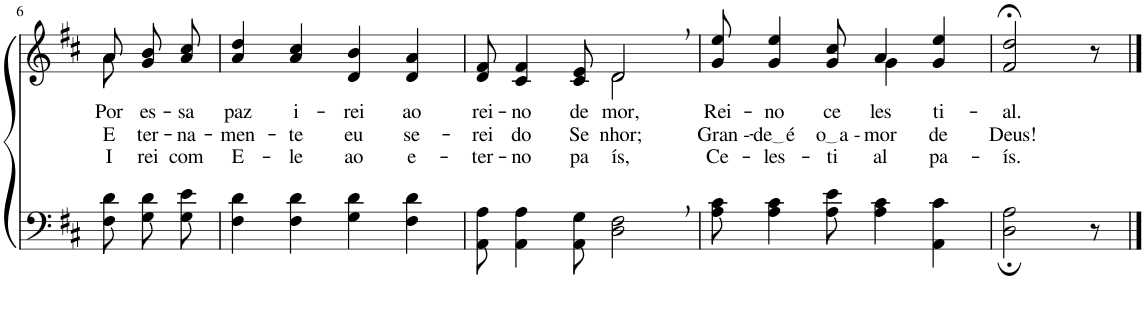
**kern	**kern	**text	**text	**text
*part2	*part1	*part1	*part1	*part1
*staff2	*staff1	*staff1	*staff1	*staff1
*I"Parte III e IV	*I"Parte I e II	*	*	*
!!LO:PB:g=z
*clefF4	*clefG2	*	*	*
*Trd1c2	*Trd1c2	*	*	*
*k[f#c#]	*k[f#c#]	*	*	*
*M4/4	*M4/4	*	*	*
=6	=6	=6	=6	=6
*	*^	*	*	*
!	!	!	!LO:LY:b	!LO:LY:b	!LO:LY:b
8F#\ 8d\	8a/	8a\	Por	E-	I-
!	!	!	!LO:LY:b	!LO:LY:b	!LO:LY:b
8G\ 8d\L	8g/ 8b/L	4ryy	es-	-ter-	-rei
!	!	!	!LO:LY:b	!LO:LY:b	!LO:LY:b
8G\ 8e\J	8a/ 8cc#/J	.	-sa	-na-	com
*	*v	*v	*	*	*
=7	=7	=7	=7	=7
!	!	!LO:LY:b	!LO:LY:b	!LO:LY:b
4F#\ 4d\	4a/ 4dd/	paz	-men-	E-
!	!	!LO:LY:b	!LO:LY:b	!LO:LY:b
4F#\ 4d\	4a/ 4cc#/	i-	-te	-le
!	!	!LO:LY:b	!LO:LY:b	!LO:LY:b
4G\ 4d\	4d/ 4b/	-rei	eu	ao
!	!	!LO:LY:b	!LO:LY:b	!LO:LY:b
4F#\ 4d\	4d/ 4a/	ao	se-	e-
=8	=8	=8	=8	=8
!	!	!LO:LY:b	!LO:LY:b	!LO:LY:b
*	*^	*	*	*
8AA\ 8A\	8d/ 8f#/	2ryy	rei-	-rei	-ter-
!	!	!	!LO:LY:b	!LO:LY:b	!LO:LY:b
4AA\ 4A\	4c#/ 4f#/	.	-no	do	-no
!	!	!	!LO:LY:b	!LO:LY:b	!LO:LY:b
8AA\ 8G\	8c#/ 8e/	.	de	Se-	pa-
!	!	!	!LO:LY:b	!LO:LY:b	!LO:LY:b
2D\, 2F#\,	2d,/	2d\	mor,	-nhor;	-ís,
=9	=9	=9	=9	=9	=9
!	!	!	!LO:LY:b	!LO:LY:b	!LO:LY:b
8A\ 8c#\	8g/ 8ee/	2ryy	Rei-	Gran --	Ce-
!	!	!	!LO:LY:b	!LO:LY:b	!LO:LY:b
4A\ 4c#\	4g/ 4ee/	.	-no	de é	-les-
!	!	!	!LO:LY:b	!LO:LY:b	!LO:LY:b
8A\ 8e\	8g/ 8cc#/	.	ce-	o a -	-ti-
!	!	!	!LO:LY:b	!LO:LY:b	!LO:LY:b
4A\ 4c#\	4a/	4g\	-les-	-mor	-al
!	!	!	!LO:LY:b	!LO:LY:b	!LO:LY:b
4AA\ 4c#\	4g/ 4ee/	4ryy	-ti-	de	pa-
=10	=10	=10	=10	=10	=10
!	!	!	!LO:LY:b	!LO:LY:b	!LO:LY:b
*	*v	*v	*	*	*
2D\; 2A\;	2f#/;< 2dd/;<	-al.	Deus!	-ís.
8r	8r	.	.	.
==	==	==	==	==
*-	*-	*-	*-	*-
